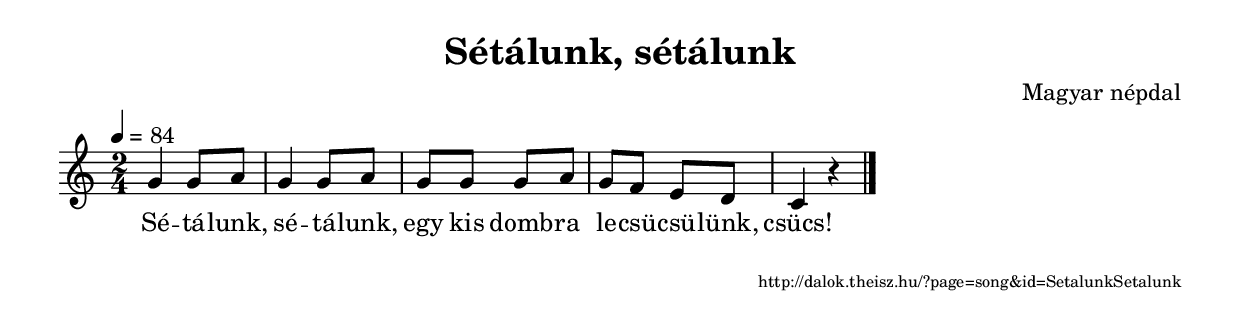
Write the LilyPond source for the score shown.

\version "2.10.33"


\header {
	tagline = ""	title = "Sétálunk, sétálunk"
	composer = "Magyar népdal"
}

VoiceA = { \key c \major \override Staff.TimeSignature #'style = #'()  \time 2/4 \tempo 4=84
	\relative f' { g4 g8 a g4 g8 a
g8 g g a g f e d c4 r \bar "|."
	}
}
SplitLyricsA = \lyricmode { 
Sé -- tá -- lunk, sé -- tá -- lunk,
egy kis domb -- ra
le -- csü -- csü -- lünk, csücs!
}
\score {
	<<
		\context Voice = songStaff { \VoiceA }
		\lyricsto "songStaff" \new Lyrics \SplitLyricsA
	>>
	\layout {
		indent = #0
	}
}

\score {
	<<
		\context Voice = songStaff { \VoiceA }
	>>
	\midi {
	}
}

\markup { \fill-line { \hspace #1 \super http://dalok.theisz.hu/?page=song&id=SetalunkSetalunk } }

\paper {
}
